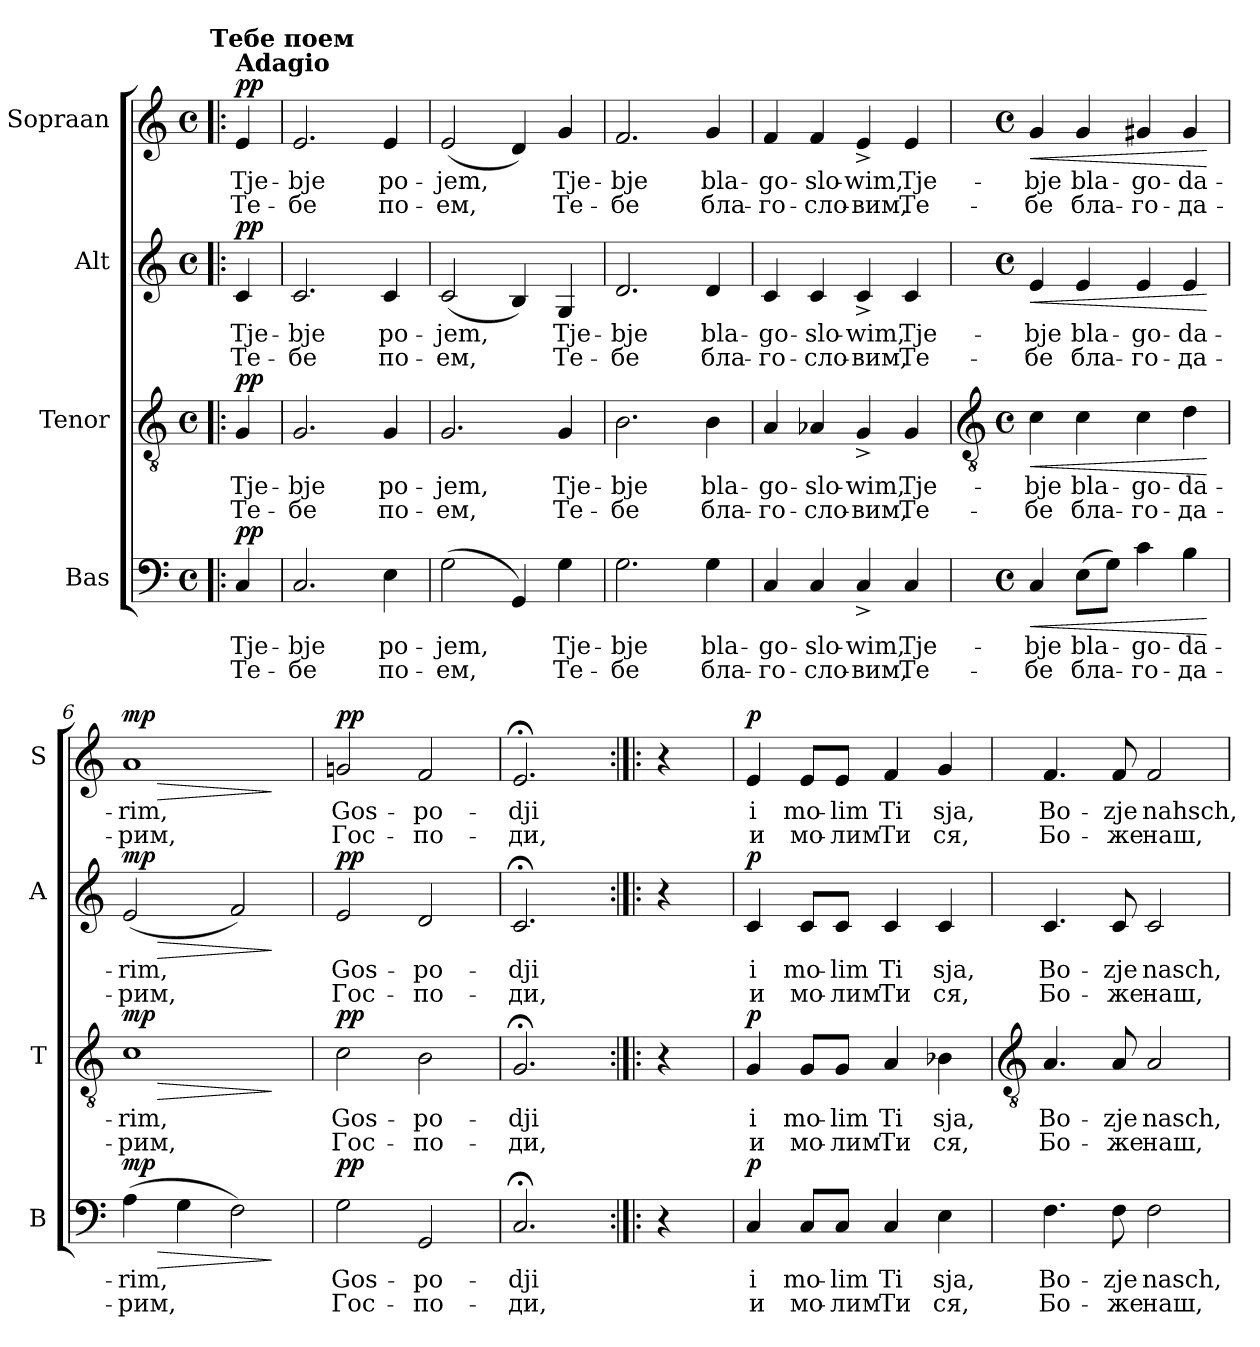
**kern	**text	**text	**dynam	**kern	**text	**text	**dynam	**kern	**text	**text	**dynam	**kern	**text	**text	**dynam
*part4	*part4	*part4	*part4	*part3	*part3	*part3	*part3	*part2	*part2	*part2	*part2	*part1	*part1	*part1	*part1
*staff4	*staff4	*staff4	*staff4	*staff3	*staff3	*staff3	*staff3	*staff2	*staff2	*staff2	*staff2	*staff1	*staff1	*staff1	*staff1
*I"Bas	*	*	*	*I"Tenor	*	*	*	*I"Alt	*	*	*	*I"Sopraan	*	*	*
*I'B	*	*	*	*I'T	*	*	*	*I'A	*	*	*	*I'S	*	*	*
*clefF4	*	*	*	*clefGv2	*	*	*	*clefG2	*	*	*	*clefG2	*	*	*
*k[]	*	*	*	*k[]	*	*	*	*k[]	*	*	*	*k[]	*	*	*
*C:	*	*	*	*C:	*	*	*	*C:	*	*	*	*C:	*	*	*
*M4/4	*	*	*	*M4/4	*	*	*	*M4/4	*	*	*	*M4/4	*	*	*
*met(c)	*	*	*	*met(c)	*	*	*	*met(c)	*	*	*	*met(c)	*	*	*
=!|:	=!|:	=!|:	=!|:	=!|:	=!|:	=!|:	=!|:	=!|:	=!|:	=!|:	=!|:	=!|:	=!|:	=!|:	=!|:
!	!	!	!	!	!	!	!	!	!	!	!	!LO:TX:a:B:t=Adagio	!	!	!
!	!LO:LY:b	!LO:LY:b	!LO:DY:a	!	!LO:LY:b	!LO:LY:b	!LO:DY:a	!	!LO:LY:b	!LO:LY:b	!LO:DY:a	!	!LO:LY:b	!LO:LY:b	!LO:DY:a
4C/	Tje-	-Те-	pp	4G/	Tje-	-Те-	pp	4c/	Tje-	-Те-	pp	4e/	Tje-	-Те-	pp
!	!	!	!	!	!	!	!	!	!	!	!	!LO:TX:a:B:cj:t=Тебе поем	!	!	!
=1	=1	=1	=1	=1	=1	=1	=1	=1	=1	=1	=1	=1	=1	=1	=1
!	!LO:LY:b	!LO:LY:b	!	!	!LO:LY:b	!LO:LY:b	!	!	!LO:LY:b	!LO:LY:b	!	!	!LO:LY:b	!LO:LY:b	!
2.C/	-bje	бе	.	2.G/	-bje	бе	.	2.c/	-bje	бе	.	2.e/	-bje	бе	.
!	!LO:LY:b	!LO:LY:b	!	!	!LO:LY:b	!LO:LY:b	!	!	!LO:LY:b	!LO:LY:b	!	!	!LO:LY:b	!LO:LY:b	!
4E\	po-	-по-	.	4G/	po-	-по-	.	4c/	po-	-по-	.	4e/	po-	-по-	.
=2	=2	=2	=2	=2	=2	=2	=2	=2	=2	=2	=2	=2	=2	=2	=2
!	!LO:LY:b	!LO:LY:b	!	!	!LO:LY:b	!LO:LY:b	!	!	!LO:LY:b	!LO:LY:b	!	!	!LO:LY:b	!LO:LY:b	!
(>2G\	-jem,	ем,	.	2.G/	-jem,	ем,	.	(<2c/	-jem,	ем,	.	(<2e/	-jem,	ем,	.
4GG/)	.	.	.	.	.	.	.	4B/)	.	.	.	4d/)	.	.	.
!	!LO:LY:b	!LO:LY:b	!	!	!LO:LY:b	!LO:LY:b	!	!	!LO:LY:b	!LO:LY:b	!	!	!LO:LY:b	!LO:LY:b	!
4G\	Tje-	-Те-	.	4G/	Tje-	-Те-	.	4G/	Tje-	-Те-	.	4g/	Tje-	-Те-	.
=3	=3	=3	=3	=3	=3	=3	=3	=3	=3	=3	=3	=3	=3	=3	=3
!	!LO:LY:b	!LO:LY:b	!	!	!LO:LY:b	!LO:LY:b	!	!	!LO:LY:b	!LO:LY:b	!	!	!LO:LY:b	!LO:LY:b	!
2.G\	-bje	бе	.	2.B\	-bje	бе	.	2.d/	-bje	бе	.	2.f/	-bje	бе	.
!	!LO:LY:b	!LO:LY:b	!	!	!LO:LY:b	!LO:LY:b	!	!	!LO:LY:b	!LO:LY:b	!	!	!LO:LY:b	!LO:LY:b	!
4G\	bla-	-бла-	.	4B\	bla-	-бла-	.	4d/	bla-	-бла-	.	4g/	bla-	-бла-	.
=4	=4	=4	=4	=4	=4	=4	=4	=4	=4	=4	=4	=4	=4	=4	=4
!	!LO:LY:b	!LO:LY:b	!	!	!LO:LY:b	!LO:LY:b	!	!	!LO:LY:b	!LO:LY:b	!	!	!LO:LY:b	!LO:LY:b	!
4C/	-go-	-го-	.	4A/	-go-	-го-	.	4c/	-go-	-го-	.	4f/	-go-	-го-	.
!	!LO:LY:b	!LO:LY:b	!	!	!LO:LY:b	!LO:LY:b	!	!	!LO:LY:b	!LO:LY:b	!	!	!LO:LY:b	!LO:LY:b	!
4C/	-slo-	-сло-	.	4A-X/	-slo-	-сло-	.	4c/	-slo-	-сло-	.	4f/	-slo-	-сло-	.
!	!LO:LY:b	!LO:LY:b	!	!	!LO:LY:b	!LO:LY:b	!	!	!LO:LY:b	!LO:LY:b	!	!	!LO:LY:b	!LO:LY:b	!
4C^/	-wim,	вим,	.	4G^/	-wim,	вим,	.	4c^/	-wim,	вим,	.	4e^/	-wim,	вим,	.
!	!LO:LY:b	!LO:LY:b	!	!	!LO:LY:b	!LO:LY:b	!	!	!LO:LY:b	!LO:LY:b	!	!	!LO:LY:b	!LO:LY:b	!
4C/	Tje-	-Те-	.	4G/	Tje-	-Те-	.	4c/	Tje-	-Те-	.	4e/	Tje-	-Те-	.
!!LO:LB:g=z
=5	=5	=5	=5	=5	=5	=5	=5	=5	=5	=5	=5	=5	=5	=5	=5
*	*	*	*	*clefGv2	*	*	*	*	*	*	*	*	*	*	*
*M4/4	*	*	*	*M4/4	*	*	*	*M4/4	*	*	*	*M4/4	*	*	*
*met(c)	*	*	*	*met(c)	*	*	*	*met(c)	*	*	*	*met(c)	*	*	*
!	!LO:LY:b	!LO:LY:b	!LO:HP:b	!	!LO:LY:b	!LO:LY:b	!LO:HP:b	!	!LO:LY:b	!LO:LY:b	!LO:HP:b	!	!LO:LY:b	!LO:LY:b	!LO:HP:b
4C/	-bje	бе	<	4c\	-bje	бе	<	4e/	-bje	бе	<	4g/	-bje	бе	<
!	!LO:LY:b	!LO:LY:b	!	!	!LO:LY:b	!LO:LY:b	!	!	!LO:LY:b	!LO:LY:b	!	!	!LO:LY:b	!LO:LY:b	!
(>8E\L	bla-	-бла-	.	4c\	bla-	-бла-	.	4e/	bla-	-бла-	.	4g/	bla-	-бла-	.
8G\J)	.	.	.	.	.	.	.	.	.	.	.	.	.	.	.
!	!LO:LY:b	!LO:LY:b	!	!	!LO:LY:b	!LO:LY:b	!	!	!LO:LY:b	!LO:LY:b	!	!	!LO:LY:b	!LO:LY:b	!
4c\	-go-	-го-	.	4c\	-go-	-го-	.	4e/	-go-	-го-	.	4g#X/	-go-	-го-	.
!	!LO:LY:b	!LO:LY:b	!	!	!LO:LY:b	!LO:LY:b	!	!	!LO:LY:b	!LO:LY:b	!	!	!LO:LY:b	!LO:LY:b	!
4B\	-da-	-да-	.	4d\	-da-	-да-	.	4e/	-da-	-да-	.	4g#/	-da-	-да-	.
.	.	.	[	.	.	.	[	.	.	.	[	.	.	.	[
=6	=6	=6	=6	=6	=6	=6	=6	=6	=6	=6	=6	=6	=6	=6	=6
!	!LO:LY:b	!LO:LY:b	!LO:HP:b	!	!LO:LY:b	!LO:LY:b	!LO:HP:b	!	!LO:LY:b	!LO:LY:b	!LO:HP:b	!	!LO:LY:b	!LO:LY:b	!LO:HP:b
!	!	!	!LO:DY:n=1:a	!	!	!	!LO:DY:n=1:a	!	!	!	!LO:DY:n=1:a	!	!	!	!LO:DY:n=1:a
(>4A\	-rim,	рим,	> mp	1c	-rim,	рим,	> mp	(<2e/	-rim,	рим,	> mp	1a	-rim,	рим,	> mp
4G\	.	.	.	.	.	.	.	.	.	.	.	.	.	.	.
2F\)	.	.	.	.	.	.	.	2f/)	.	.	.	.	.	.	.
.	.	.	]	.	.	.	]	.	.	.	]	.	.	.	]
=7	=7	=7	=7	=7	=7	=7	=7	=7	=7	=7	=7	=7	=7	=7	=7
!	!LO:LY:b	!LO:LY:b	!LO:DY:a	!	!LO:LY:b	!LO:LY:b	!LO:DY:a	!	!LO:LY:b	!LO:LY:b	!LO:DY:a	!	!LO:LY:b	!LO:LY:b	!LO:DY:a
2G\	Gos-	-Гос-	pp	2c\	Gos-	-Гос-	pp	2e/	Gos-	-Гос-	pp	2gn/	Gos-	-Гос-	pp
!	!LO:LY:b	!LO:LY:b	!	!	!LO:LY:b	!LO:LY:b	!	!	!LO:LY:b	!LO:LY:b	!	!	!LO:LY:b	!LO:LY:b	!
2GG/	-po-	-по-	.	2B\	-po-	-по-	.	2d/	-po-	-по-	.	2f/	-po-	-по-	.
=8	=8	=8	=8	=8	=8	=8	=8	=8	=8	=8	=8	=8	=8	=8	=8
!	!LO:LY:b	!LO:LY:b	!	!	!LO:LY:b	!LO:LY:b	!	!	!LO:LY:b	!LO:LY:b	!	!	!LO:LY:b	!LO:LY:b	!
2.C;</	-dji	ди,	.	2.G;</	-dji	ди,	.	2.c;</	-dji	ди,	.	2.e;</	-dji	ди,	.
=9:|!|:	=9:|!|:	=9:|!|:	=9:|!|:	=9:|!|:	=9:|!|:	=9:|!|:	=9:|!|:	=9:|!|:	=9:|!|:	=9:|!|:	=9:|!|:	=9:|!|:	=9:|!|:	=9:|!|:	=9:|!|:
4r	.	.	.	4r	.	.	.	4r	.	.	.	4r	.	.	.
=10	=10	=10	=10	=10	=10	=10	=10	=10	=10	=10	=10	=10	=10	=10	=10
!	!LO:LY:b	!LO:LY:b	!LO:DY:a	!	!LO:LY:b	!LO:LY:b	!LO:DY:a	!	!LO:LY:b	!LO:LY:b	!LO:DY:a	!	!LO:LY:b	!LO:LY:b	!LO:DY:a
4C/	i	и	p	4G/	i	и	p	4c/	i	и	p	4e/	i	и	p
!	!LO:LY:b	!LO:LY:b	!	!	!LO:LY:b	!LO:LY:b	!	!	!LO:LY:b	!LO:LY:b	!	!	!LO:LY:b	!LO:LY:b	!
8C/L	mo-	-мо-	.	8G/L	mo-	-мо-	.	8c/L	mo-	-мо-	.	8e/L	mo-	-мо-	.
!	!LO:LY:b	!LO:LY:b	!	!	!LO:LY:b	!LO:LY:b	!	!	!LO:LY:b	!LO:LY:b	!	!	!LO:LY:b	!LO:LY:b	!
8C/J	-lim	лим	.	8G/J	-lim	лим	.	8c/J	-lim	лим	.	8e/J	-lim	лим	.
!	!LO:LY:b	!LO:LY:b	!	!	!LO:LY:b	!LO:LY:b	!	!	!LO:LY:b	!LO:LY:b	!	!	!LO:LY:b	!LO:LY:b	!
4C/	Ti	Ти	.	4A/	Ti	Ти	.	4c/	Ti	Ти	.	4f/	Ti	Ти	.
!	!LO:LY:b	!LO:LY:b	!	!	!LO:LY:b	!LO:LY:b	!	!	!LO:LY:b	!LO:LY:b	!	!	!LO:LY:b	!LO:LY:b	!
4E\	sja,	ся,	.	4B-X\	sja,	ся,	.	4c/	sja,	ся,	.	4g/	sja,	ся,	.
!!LO:LB:g=z
=11	=11	=11	=11	=11	=11	=11	=11	=11	=11	=11	=11	=11	=11	=11	=11
*	*	*	*	*clefGv2	*	*	*	*	*	*	*	*	*	*	*
!	!LO:LY:b	!LO:LY:b	!	!	!LO:LY:b	!LO:LY:b	!	!	!LO:LY:b	!LO:LY:b	!	!	!LO:LY:b	!LO:LY:b	!
4.F\	Bo-	-Бо-	.	4.A/	Bo-	-Бо-	.	4.c/	Bo-	-Бо-	.	4.f/	Bo-	-Бо-	.
!	!LO:LY:b	!LO:LY:b	!	!	!LO:LY:b	!LO:LY:b	!	!	!LO:LY:b	!LO:LY:b	!	!	!LO:LY:b	!LO:LY:b	!
8F\	-zje	же	.	8A/	-zje	же	.	8c/	-zje	же	.	8f/	-zje	же	.
!	!LO:LY:b	!LO:LY:b	!	!	!LO:LY:b	!LO:LY:b	!	!	!LO:LY:b	!LO:LY:b	!	!	!LO:LY:b	!LO:LY:b	!
2F\	nasch,	наш,	.	2A/	nasch,	наш,	.	2c/	nasch,	наш,	.	2f/	nahsch,	наш,	.
=	=	=	=	=	=	=	=	=	=	=	=	=	=	=	=
*-	*-	*-	*-	*-	*-	*-	*-	*-	*-	*-	*-	*-	*-	*-	*-
